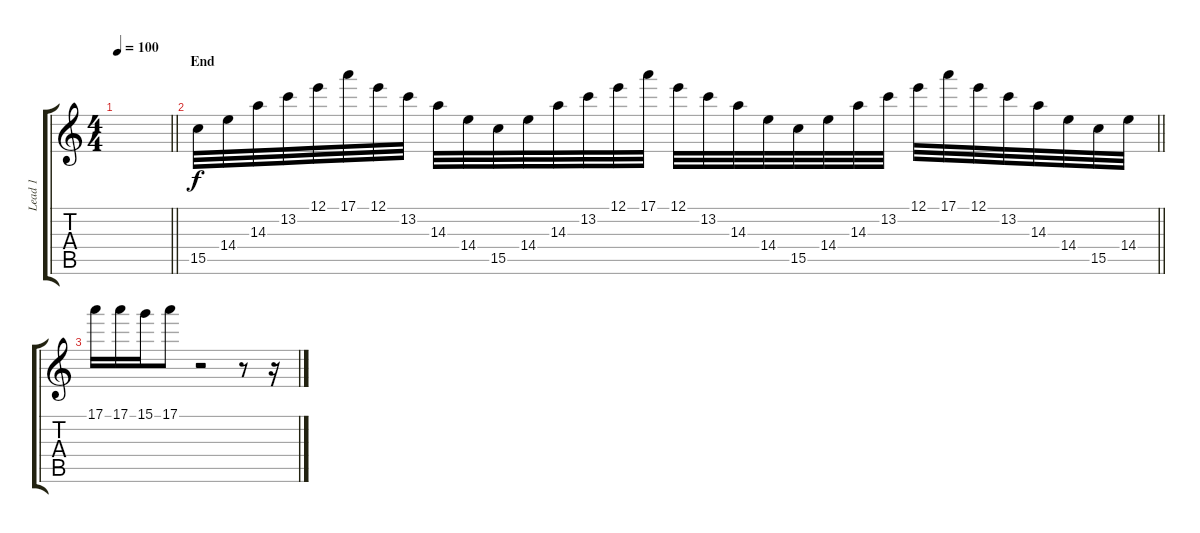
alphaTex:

\track ("Lead 1" "Lead 1") {instrument distortionguitar}
\staff {score tabs}
\tuning (E4 B3 G3 D3 A2 E2) {hide}
\ts (4 4)
\tempo 100
\clef g2
\barLineRight lightlight
\ks c
|
\section ("" "End")
\barLineRight lightlight
15.5.32 14.4.32 14.3.32 13.2.32 12.1.32 17.1.32 12.1.32 13.2.32 14.3.32 14.4.32 15.5.32 14.4.32 14.3.32 13.2.32 12.1.32 17.1.32 12.1.32 13.2.32 14.3.32 14.4.32 15.5.32 14.4.32 14.3.32 13.2.32 12.1.32 17.1.32 12.1.32 13.2.32 14.3.32 14.4.32 15.5.32 14.4.32 |
17.1.16 17.1.16 15.1.16 17.1.8 r.2 r.8 r.16
